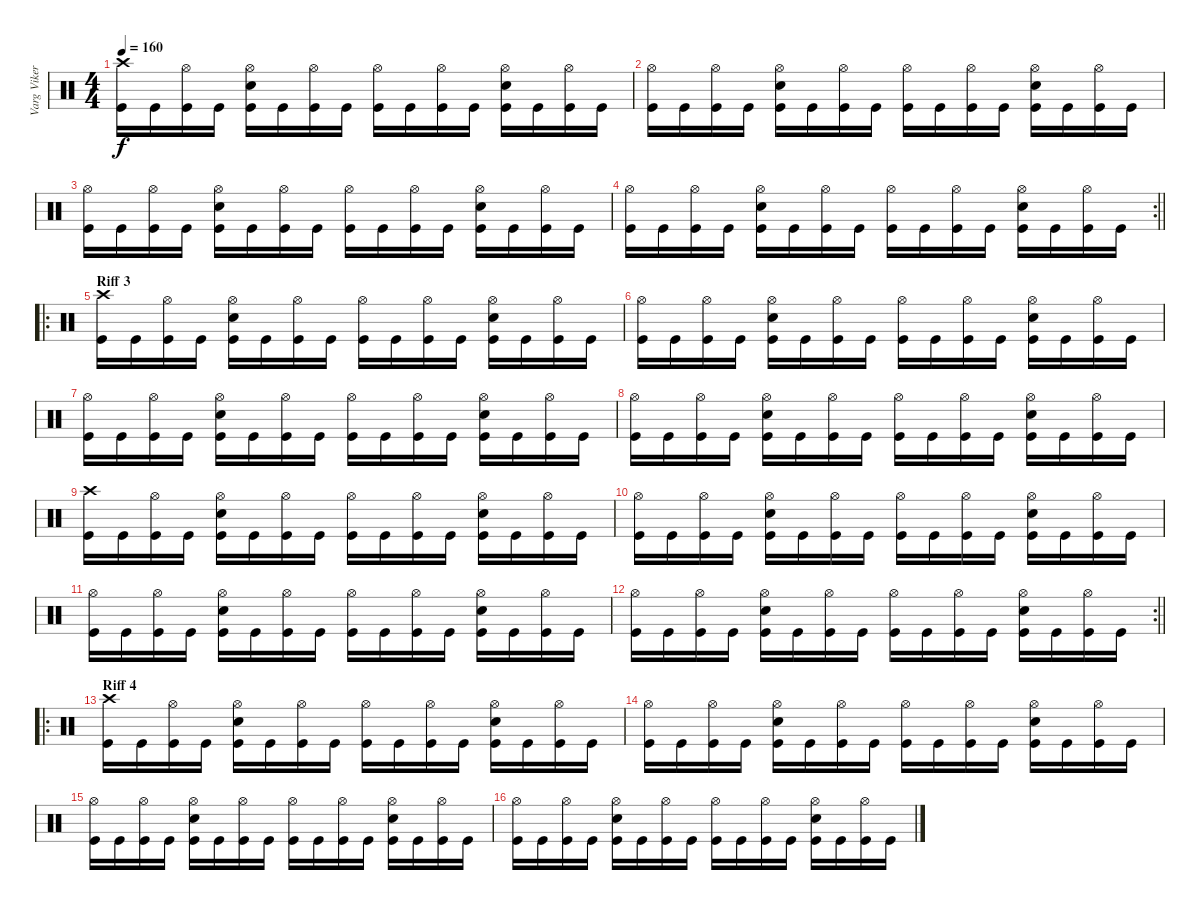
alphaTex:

\track ("Varg Vikernes (Drums)" "Varg Viker") {instrument percussion}
\staff {score}
\articulation defaults
\ts (4 4)
\tempo 160
\clef neutral
\ks c
("Kick (hit)" "Crash high (hit)").16{dy f} "Kick (hit)".16 ("Kick (hit)" "Hi-Hat (open)").16 "Kick (hit)".16 ("Kick (hit)" "Snare (hit) 2" "Hi-Hat (open)").16 "Kick (hit)".16 ("Kick (hit)" "Hi-Hat (open)").16 "Kick (hit)".16 ("Kick (hit)" "Hi-Hat (open)").16 "Kick (hit)".16 ("Kick (hit)" "Hi-Hat (open)").16 "Kick (hit)".16 ("Kick (hit)" "Snare (hit) 2" "Hi-Hat (open)").16 "Kick (hit)".16 ("Kick (hit)" "Hi-Hat (open)").16 "Kick (hit)".16 |
("Kick (hit)" "Hi-Hat (open)").16 "Kick (hit)".16 ("Kick (hit)" "Hi-Hat (open)").16 "Kick (hit)".16 ("Kick (hit)" "Snare (hit) 2" "Hi-Hat (open)").16 "Kick (hit)".16 ("Kick (hit)" "Hi-Hat (open)").16 "Kick (hit)".16 ("Kick (hit)" "Hi-Hat (open)").16 "Kick (hit)".16 ("Kick (hit)" "Hi-Hat (open)").16 "Kick (hit)".16 ("Kick (hit)" "Snare (hit) 2" "Hi-Hat (open)").16 "Kick (hit)".16 ("Kick (hit)" "Hi-Hat (open)").16 "Kick (hit)".16 |
("Kick (hit)" "Hi-Hat (open)").16 "Kick (hit)".16 ("Kick (hit)" "Hi-Hat (open)").16 "Kick (hit)".16 ("Kick (hit)" "Snare (hit) 2" "Hi-Hat (open)").16 "Kick (hit)".16 ("Kick (hit)" "Hi-Hat (open)").16 "Kick (hit)".16 ("Kick (hit)" "Hi-Hat (open)").16 "Kick (hit)".16 ("Kick (hit)" "Hi-Hat (open)").16 "Kick (hit)".16 ("Kick (hit)" "Snare (hit) 2" "Hi-Hat (open)").16 "Kick (hit)".16 ("Kick (hit)" "Hi-Hat (open)").16 "Kick (hit)".16 |
\rc 2
\barLineRight lightlight
("Kick (hit)" "Hi-Hat (open)").16 "Kick (hit)".16 ("Kick (hit)" "Hi-Hat (open)").16 "Kick (hit)".16 ("Kick (hit)" "Snare (hit) 2" "Hi-Hat (open)").16 "Kick (hit)".16 ("Kick (hit)" "Hi-Hat (open)").16 "Kick (hit)".16 ("Kick (hit)" "Hi-Hat (open)").16 "Kick (hit)".16 ("Kick (hit)" "Hi-Hat (open)").16 "Kick (hit)".16 ("Kick (hit)" "Snare (hit) 2" "Hi-Hat (open)").16 "Kick (hit)".16 ("Kick (hit)" "Hi-Hat (open)").16 "Kick (hit)".16 |
\ro
\section ("" "Riff 3")
("Kick (hit)" "Crash high (hit)").16 "Kick (hit)".16 ("Kick (hit)" "Hi-Hat (open)").16 "Kick (hit)".16 ("Kick (hit)" "Snare (hit) 2" "Hi-Hat (open)").16 "Kick (hit)".16 ("Kick (hit)" "Hi-Hat (open)").16 "Kick (hit)".16 ("Kick (hit)" "Hi-Hat (open)").16 "Kick (hit)".16 ("Kick (hit)" "Hi-Hat (open)").16 "Kick (hit)".16 ("Kick (hit)" "Snare (hit) 2" "Hi-Hat (open)").16 "Kick (hit)".16 ("Kick (hit)" "Hi-Hat (open)").16 "Kick (hit)".16 |
("Kick (hit)" "Hi-Hat (open)").16 "Kick (hit)".16 ("Kick (hit)" "Hi-Hat (open)").16 "Kick (hit)".16 ("Kick (hit)" "Snare (hit) 2" "Hi-Hat (open)").16 "Kick (hit)".16 ("Kick (hit)" "Hi-Hat (open)").16 "Kick (hit)".16 ("Kick (hit)" "Hi-Hat (open)").16 "Kick (hit)".16 ("Kick (hit)" "Hi-Hat (open)").16 "Kick (hit)".16 ("Kick (hit)" "Snare (hit) 2" "Hi-Hat (open)").16 "Kick (hit)".16 ("Kick (hit)" "Hi-Hat (open)").16 "Kick (hit)".16 |
("Kick (hit)" "Hi-Hat (open)").16 "Kick (hit)".16 ("Kick (hit)" "Hi-Hat (open)").16 "Kick (hit)".16 ("Kick (hit)" "Snare (hit) 2" "Hi-Hat (open)").16 "Kick (hit)".16 ("Kick (hit)" "Hi-Hat (open)").16 "Kick (hit)".16 ("Kick (hit)" "Hi-Hat (open)").16 "Kick (hit)".16 ("Kick (hit)" "Hi-Hat (open)").16 "Kick (hit)".16 ("Kick (hit)" "Snare (hit) 2" "Hi-Hat (open)").16 "Kick (hit)".16 ("Kick (hit)" "Hi-Hat (open)").16 "Kick (hit)".16 |
("Kick (hit)" "Hi-Hat (open)").16 "Kick (hit)".16 ("Kick (hit)" "Hi-Hat (open)").16 "Kick (hit)".16 ("Kick (hit)" "Snare (hit) 2" "Hi-Hat (open)").16 "Kick (hit)".16 ("Kick (hit)" "Hi-Hat (open)").16 "Kick (hit)".16 ("Kick (hit)" "Hi-Hat (open)").16 "Kick (hit)".16 ("Kick (hit)" "Hi-Hat (open)").16 "Kick (hit)".16 ("Kick (hit)" "Snare (hit) 2" "Hi-Hat (open)").16 "Kick (hit)".16 ("Kick (hit)" "Hi-Hat (open)").16 "Kick (hit)".16 |
("Kick (hit)" "Crash high (hit)").16 "Kick (hit)".16 ("Kick (hit)" "Hi-Hat (open)").16 "Kick (hit)".16 ("Kick (hit)" "Snare (hit) 2" "Hi-Hat (open)").16 "Kick (hit)".16 ("Kick (hit)" "Hi-Hat (open)").16 "Kick (hit)".16 ("Kick (hit)" "Hi-Hat (open)").16 "Kick (hit)".16 ("Kick (hit)" "Hi-Hat (open)").16 "Kick (hit)".16 ("Kick (hit)" "Snare (hit) 2" "Hi-Hat (open)").16 "Kick (hit)".16 ("Kick (hit)" "Hi-Hat (open)").16 "Kick (hit)".16 |
("Kick (hit)" "Hi-Hat (open)").16 "Kick (hit)".16 ("Kick (hit)" "Hi-Hat (open)").16 "Kick (hit)".16 ("Kick (hit)" "Snare (hit) 2" "Hi-Hat (open)").16 "Kick (hit)".16 ("Kick (hit)" "Hi-Hat (open)").16 "Kick (hit)".16 ("Kick (hit)" "Hi-Hat (open)").16 "Kick (hit)".16 ("Kick (hit)" "Hi-Hat (open)").16 "Kick (hit)".16 ("Kick (hit)" "Snare (hit) 2" "Hi-Hat (open)").16 "Kick (hit)".16 ("Kick (hit)" "Hi-Hat (open)").16 "Kick (hit)".16 |
("Kick (hit)" "Hi-Hat (open)").16 "Kick (hit)".16 ("Kick (hit)" "Hi-Hat (open)").16 "Kick (hit)".16 ("Kick (hit)" "Snare (hit) 2" "Hi-Hat (open)").16 "Kick (hit)".16 ("Kick (hit)" "Hi-Hat (open)").16 "Kick (hit)".16 ("Kick (hit)" "Hi-Hat (open)").16 "Kick (hit)".16 ("Kick (hit)" "Hi-Hat (open)").16 "Kick (hit)".16 ("Kick (hit)" "Snare (hit) 2" "Hi-Hat (open)").16 "Kick (hit)".16 ("Kick (hit)" "Hi-Hat (open)").16 "Kick (hit)".16 |
\rc 2
\barLineRight lightlight
("Kick (hit)" "Hi-Hat (open)").16 "Kick (hit)".16 ("Kick (hit)" "Hi-Hat (open)").16 "Kick (hit)".16 ("Kick (hit)" "Snare (hit) 2" "Hi-Hat (open)").16 "Kick (hit)".16 ("Kick (hit)" "Hi-Hat (open)").16 "Kick (hit)".16 ("Kick (hit)" "Hi-Hat (open)").16 "Kick (hit)".16 ("Kick (hit)" "Hi-Hat (open)").16 "Kick (hit)".16 ("Kick (hit)" "Snare (hit) 2" "Hi-Hat (open)").16 "Kick (hit)".16 ("Kick (hit)" "Hi-Hat (open)").16 "Kick (hit)".16 |
\ro
\section ("" "Riff 4")
("Kick (hit)" "Crash high (hit)").16 "Kick (hit)".16 ("Kick (hit)" "Hi-Hat (open)").16 "Kick (hit)".16 ("Kick (hit)" "Snare (hit) 2" "Hi-Hat (open)").16 "Kick (hit)".16 ("Kick (hit)" "Hi-Hat (open)").16 "Kick (hit)".16 ("Kick (hit)" "Hi-Hat (open)").16 "Kick (hit)".16 ("Kick (hit)" "Hi-Hat (open)").16 "Kick (hit)".16 ("Kick (hit)" "Snare (hit) 2" "Hi-Hat (open)").16 "Kick (hit)".16 ("Kick (hit)" "Hi-Hat (open)").16 "Kick (hit)".16 |
("Kick (hit)" "Hi-Hat (open)").16 "Kick (hit)".16 ("Kick (hit)" "Hi-Hat (open)").16 "Kick (hit)".16 ("Kick (hit)" "Snare (hit) 2" "Hi-Hat (open)").16 "Kick (hit)".16 ("Kick (hit)" "Hi-Hat (open)").16 "Kick (hit)".16 ("Kick (hit)" "Hi-Hat (open)").16 "Kick (hit)".16 ("Kick (hit)" "Hi-Hat (open)").16 "Kick (hit)".16 ("Kick (hit)" "Snare (hit) 2" "Hi-Hat (open)").16 "Kick (hit)".16 ("Kick (hit)" "Hi-Hat (open)").16 "Kick (hit)".16 |
("Kick (hit)" "Hi-Hat (open)").16 "Kick (hit)".16 ("Kick (hit)" "Hi-Hat (open)").16 "Kick (hit)".16 ("Kick (hit)" "Snare (hit) 2" "Hi-Hat (open)").16 "Kick (hit)".16 ("Kick (hit)" "Hi-Hat (open)").16 "Kick (hit)".16 ("Kick (hit)" "Hi-Hat (open)").16 "Kick (hit)".16 ("Kick (hit)" "Hi-Hat (open)").16 "Kick (hit)".16 ("Kick (hit)" "Snare (hit) 2" "Hi-Hat (open)").16 "Kick (hit)".16 ("Kick (hit)" "Hi-Hat (open)").16 "Kick (hit)".16 |
("Kick (hit)" "Hi-Hat (open)").16 "Kick (hit)".16 ("Kick (hit)" "Hi-Hat (open)").16 "Kick (hit)".16 ("Kick (hit)" "Snare (hit) 2" "Hi-Hat (open)").16 "Kick (hit)".16 ("Kick (hit)" "Hi-Hat (open)").16 "Kick (hit)".16 ("Kick (hit)" "Hi-Hat (open)").16 "Kick (hit)".16 ("Kick (hit)" "Hi-Hat (open)").16 "Kick (hit)".16 ("Kick (hit)" "Snare (hit) 2" "Hi-Hat (open)").16 "Kick (hit)".16 ("Kick (hit)" "Hi-Hat (open)").16 "Kick (hit)".16
